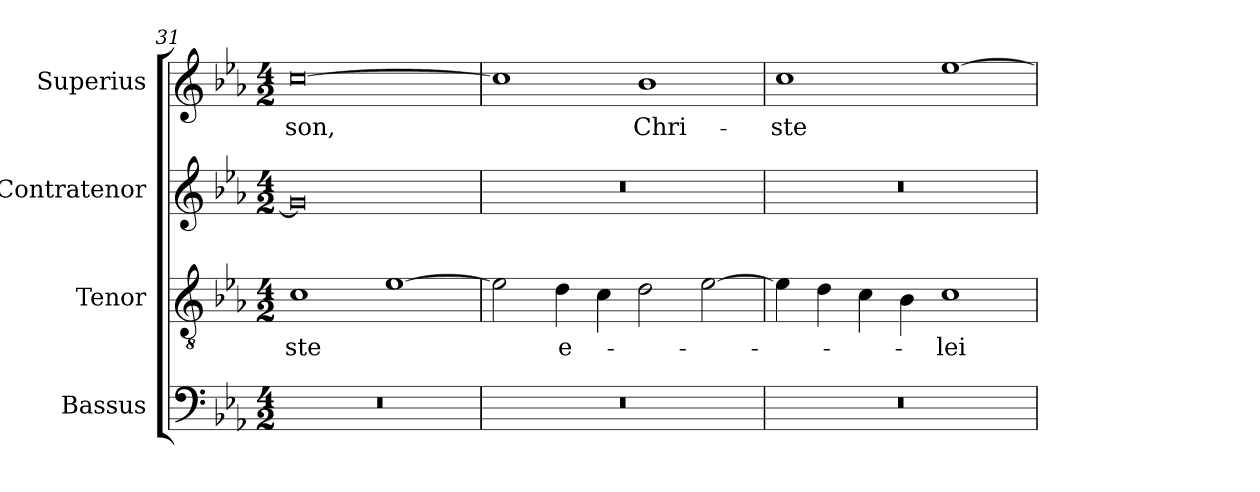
**kern	**kern	**text	**kern	**kern	**text
*part4	*part3	*part3	*part2	*part1	*part1
*staff4	*staff3	*staff3	*staff2	*staff1	*staff1
*I"Bassus	*I"Tenor	*	*I"Contratenor	*I"Superius	*
*I'B.	*I'T.	*	*I'T.	*	*
*clefF4	*clefGv2	*	*clefG2	*clefG2	*
*	*ITrd7c12	*	*ITrd7c12	*	*
*k[b-e-a-]	*k[b-e-a-]	*	*k[b-e-a-]	*k[b-e-a-]	*
*E-:	*E-:	*	*E-:	*E-:	*
*M4/2	*M4/2	*	*M4/2	*M4/2	*
=31	=31	=31	=31	=31	=31
!LO:N:vis=1	!	!	!	!	!
!	!	!LO:LY:b:color=#000000	!	!	!
!	!	!	!	!	!LO:LY:b:color=#000000
0r	1Ci	-ste	0Gi]	[>0cci	-son,
.	[>1E-i	.	.	.	.
=32	=32	=32	=32	=32	=32
!LO:N:vis=1	!	!	!LO:N:vis=1	!	!
0r	2E-i\]	.	0r	1cci]	.
!	!	!LO:LY:b:color=#000000	!	!	!
.	4Di\	e-	.	.	.
.	4Ci\	.	.	.	.
!	!	!	!	!	!LO:LY:b:color=#000000
.	2Di\	.	.	1b-i	Chri-
.	[>2E-i\	.	.	.	.
!!LO:LB:g=z
=33	=33	=33	=33	=33	=33
!LO:N:vis=1	!	!	!LO:N:vis=1	!	!
!	!	!	!	!	!LO:LY:b:color=#000000
0r	4E-i\]	.	0r	1cci	-ste
.	4Di\	.	.	.	.
.	4Ci\	.	.	.	.
.	4BB-i\	.	.	.	.
!	!	!LO:LY:b:color=#000000	!	!	!
.	1Ci	-lei-	.	[>1ee-i	.
=	=	=	=	=	=
*-	*-	*-	*-	*-	*-
